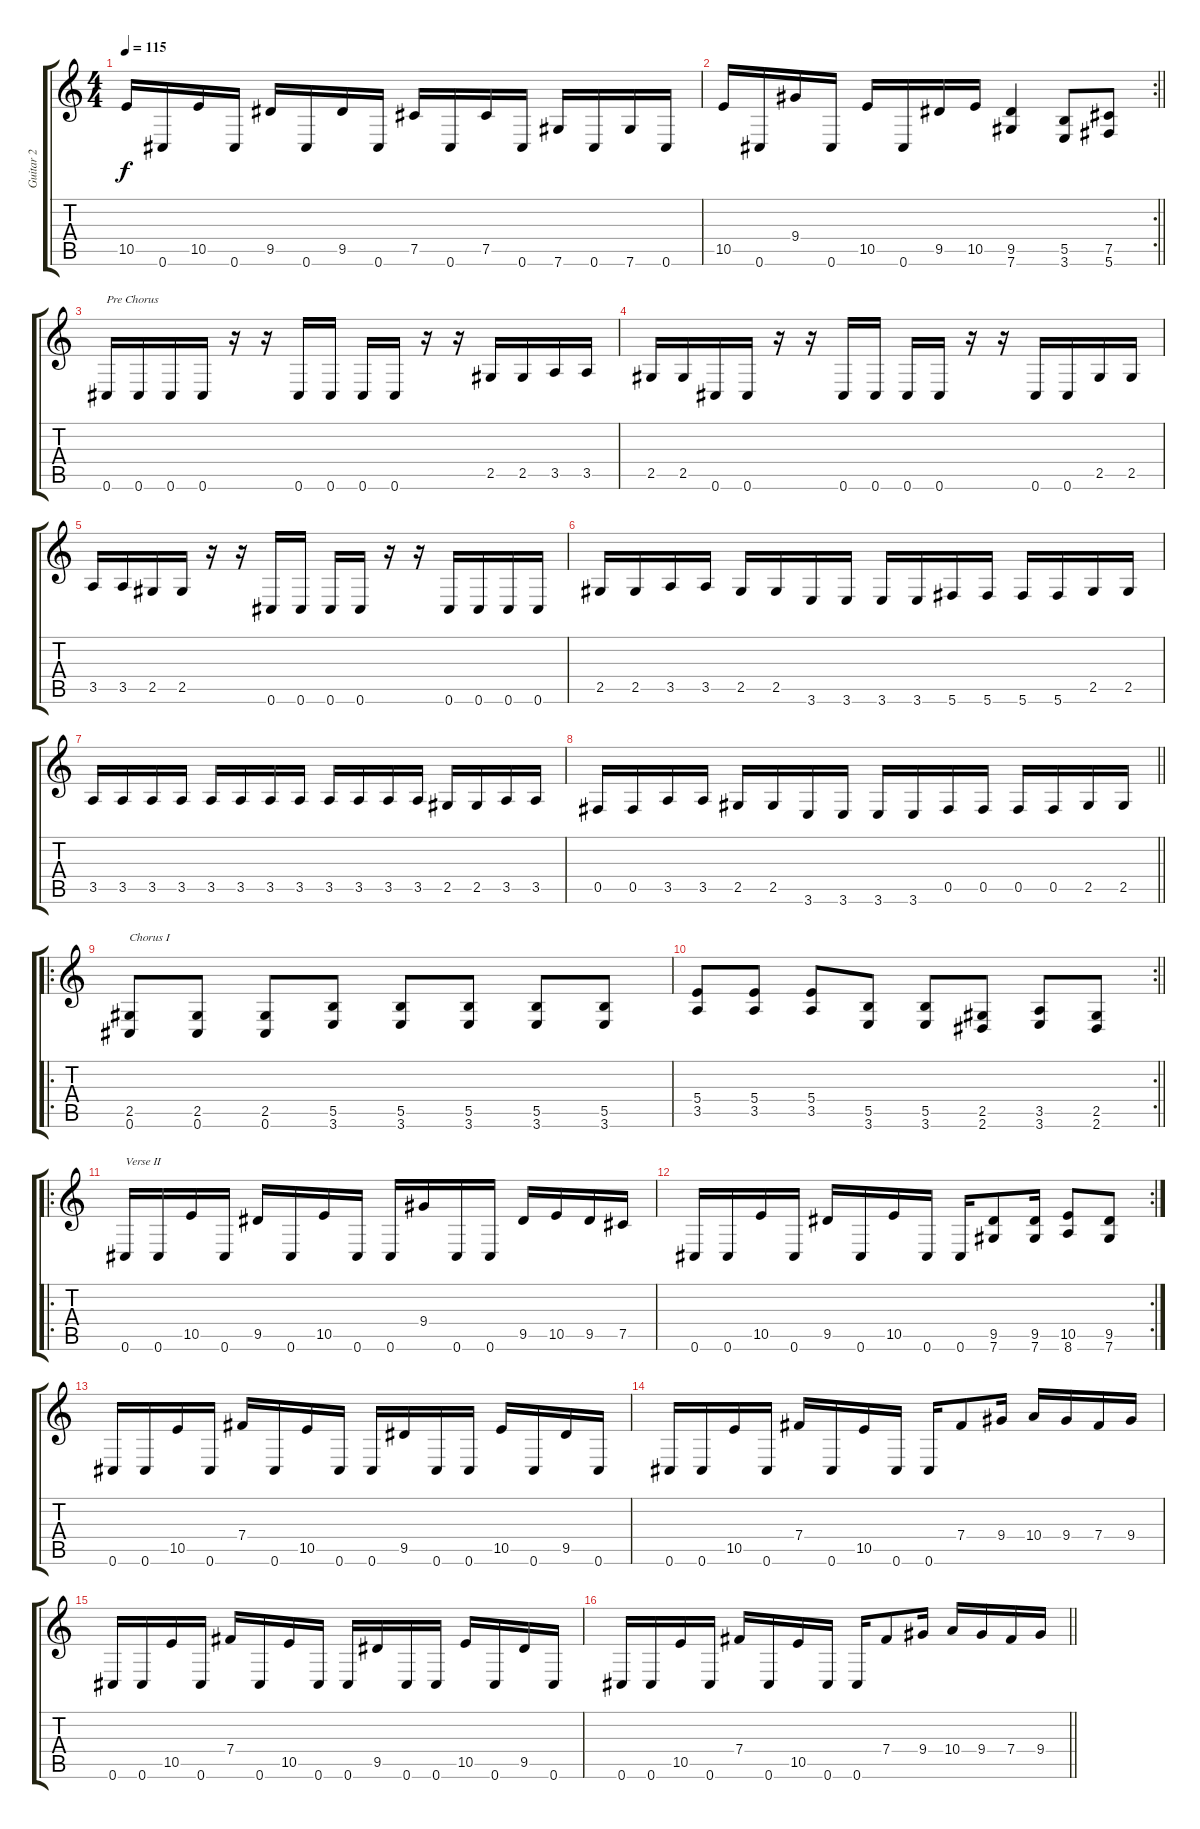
\track ("Guitar 2" "Guitar 2") {instrument distortionguitar}
\staff {score tabs}
\tuning (Db4 Ab3 E3 B2 Gb2 Db2) {hide}
\ts (4 4)
\tempo 115
\clef g2
\ks c
10.5.16{dy f} 0.6.16 10.5.16 0.6.16 9.5.16 0.6.16 9.5.16 0.6.16 7.5.16 0.6.16 7.5.16 0.6.16 7.6.16 0.6.16 7.6.16 0.6.16 |
\rc 2
\barLineRight lightlight
10.5.16 0.6.16 9.4.16 0.6.16 10.5.16 0.6.16 9.5.16 10.5.16 (9.5 7.6).4 (5.5 3.6).8 (7.5 5.6).8 |
0.6.16{txt "Pre Chorus"} 0.6.16 0.6.16 0.6.16 r.16 r.16 0.6.16 0.6.16 0.6.16 0.6.16 r.16 r.16 2.5.16 2.5.16 3.5.16 3.5.16 |
2.5.16 2.5.16 0.6.16 0.6.16 r.16 r.16 0.6.16 0.6.16 0.6.16 0.6.16 r.16 r.16 0.6.16 0.6.16 2.5.16 2.5.16 |
3.5.16 3.5.16 2.5.16 2.5.16 r.16 r.16 0.6.16 0.6.16 0.6.16 0.6.16 r.16 r.16 0.6.16 0.6.16 0.6.16 0.6.16 |
2.5.16 2.5.16 3.5.16 3.5.16 2.5.16 2.5.16 3.6.16 3.6.16 3.6.16 3.6.16 5.6.16 5.6.16 5.6.16 5.6.16 2.5.16 2.5.16 |
3.5.16 3.5.16 3.5.16 3.5.16 3.5.16 3.5.16 3.5.16 3.5.16 3.5.16 3.5.16 3.5.16 3.5.16 2.5.16 2.5.16 3.5.16 3.5.16 |
\barLineRight lightlight
0.5.16 0.5.16 3.5.16 3.5.16 2.5.16 2.5.16 3.6.16 3.6.16 3.6.16 3.6.16 0.5.16 0.5.16 0.5.16 0.5.16 2.5.16 2.5.16 |
\ro
(2.5 0.6).8{txt "Chorus I"} (2.5 0.6).8 (2.5 0.6).8 (5.5 3.6).8 (5.5 3.6).8 (5.5 3.6).8 (5.5 3.6).8 (5.5 3.6).8 |
\rc 2
\barLineRight lightlight
(5.4 3.5).8 (5.4 3.5).8 (5.4 3.5).8 (5.5 3.6).8 (5.5 3.6).8 (2.5 2.6).8 (3.5 3.6).8 (2.5 2.6).8 |
\ro
0.6.16{txt "Verse II"} 0.6.16 10.5.16 0.6.16 9.5.16 0.6.16 10.5.16 0.6.16 0.6.16 9.4.16 0.6.16 0.6.16 9.5.16 10.5.16 9.5.16 7.5.16 |
\rc 2
0.6.16 0.6.16 10.5.16 0.6.16 9.5.16 0.6.16 10.5.16 0.6.16 0.6.16 (9.5 7.6).8 (9.5 7.6).16 (10.5 8.6).8 (9.5 7.6).8 |
0.6.16 0.6.16 10.5.16 0.6.16 7.4.16 0.6.16 10.5.16 0.6.16 0.6.16 9.5.16 0.6.16 0.6.16 10.5.16 0.6.16 9.5.16 0.6.16 |
0.6.16 0.6.16 10.5.16 0.6.16 7.4.16 0.6.16 10.5.16 0.6.16 0.6.16 7.4.8 9.4.16 10.4.16 9.4.16 7.4.16 9.4.16 |
0.6.16 0.6.16 10.5.16 0.6.16 7.4.16 0.6.16 10.5.16 0.6.16 0.6.16 9.5.16 0.6.16 0.6.16 10.5.16 0.6.16 9.5.16 0.6.16 |
\barLineRight lightlight
0.6.16 0.6.16 10.5.16 0.6.16 7.4.16 0.6.16 10.5.16 0.6.16 0.6.16 7.4.8 9.4.16 10.4.16 9.4.16 7.4.16 9.4.16
